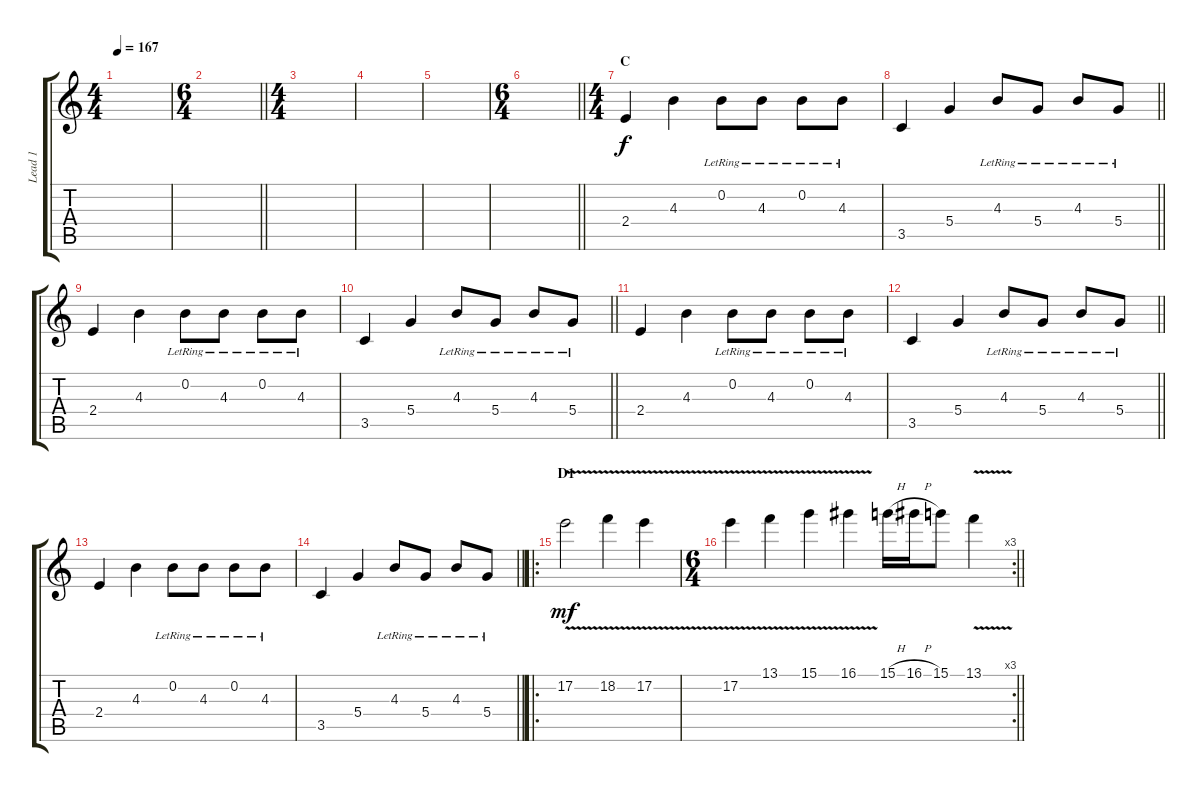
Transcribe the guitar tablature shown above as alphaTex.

\track ("Lead 1" "Lead 1") {instrument overdrivenguitar}
\staff {score tabs}
\tuning (E4 B3 G3 D3 A2 E2) {hide}
\ts (4 4)
\tempo 167
\clef g2
\ks c
|
\ts (6 4)
\barLineRight lightlight
|
\ts (4 4)
\section ("" "")
|
|
|
\ts (6 4)
\barLineRight lightlight
|
\ts (4 4)
\section ("" "C")
2.4.4 4.3.4 0.2{lr}.8{instrument distortionguitar} 4.3{lr}.8{instrument overdrivenguitar} 0.2{lr}.8{instrument distortionguitar} 4.3{lr}.8{instrument overdrivenguitar} |
\barLineRight lightlight
3.5.4 5.4.4 4.3{lr}.8 5.4{lr}.8 4.3{lr}.8 5.4{lr}.8 |
\section ("" "")
2.4.4 4.3.4 0.2{lr}.8{instrument distortionguitar} 4.3{lr}.8{instrument overdrivenguitar} 0.2{lr}.8{instrument distortionguitar} 4.3{lr}.8{instrument overdrivenguitar} |
\barLineRight lightlight
3.5.4{instrument distortionguitar} 5.4.4 4.3{lr}.8 5.4{lr}.8 4.3{lr}.8 5.4{lr}.8 |
\section ("" "")
2.4.4 4.3.4 0.2{lr}.8{instrument distortionguitar} 4.3{lr}.8{instrument overdrivenguitar} 0.2{lr}.8{instrument distortionguitar} 4.3{lr}.8{instrument overdrivenguitar} |
\barLineRight lightlight
3.5.4 5.4.4 4.3{lr}.8 5.4{lr}.8 4.3{lr}.8 5.4{lr}.8 |
\section ("" "")
2.4.4 4.3.4 0.2{lr}.8{instrument distortionguitar} 4.3{lr}.8{instrument overdrivenguitar} 0.2{lr}.8{instrument distortionguitar} 4.3{lr}.8{instrument overdrivenguitar} |
\barLineRight lightlight
3.5.4 5.4.4 4.3{lr}.8 5.4{lr}.8 4.3{lr}.8 5.4{lr}.8 |
\ro
\section ("" "D1")
17.2{v}.2{dy mf instrument overdrivenguitar} 18.2{v}.4 17.2{v}.4 |
\rc 3
\ts (6 4)
\barLineRight lightlight
17.2{v}.4 13.1{v}.4 15.1{v}.4 16.1{v}.4 15.1{h}.16 16.1{h}.16 15.1.8 13.1{v}.4
